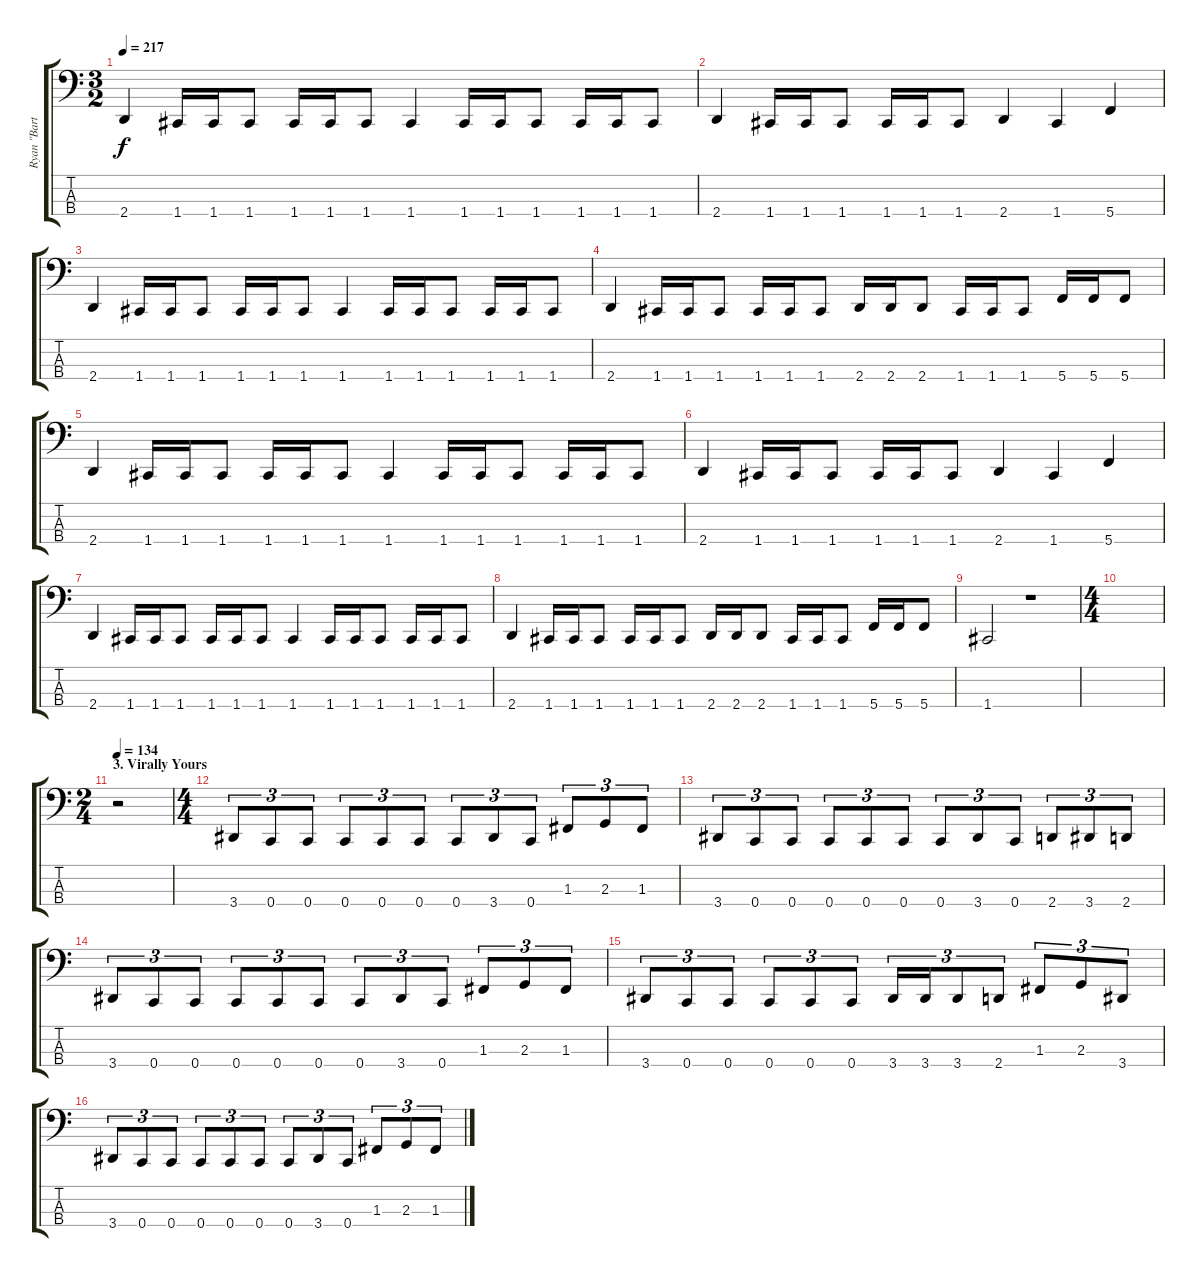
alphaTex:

\track ("Ryan \"Bart\" Williams [Bass (Since 2007)]" "Ryan \"Bart") {instrument electricbassfinger}
\staff {score tabs}
\tuning (Eb2 Bb1 F1 C1) {hide}
\ts (3 2)
\tempo 217
\clef f4
\ks c
2.4.4{dy f} 1.4.16 1.4.16 1.4.8 1.4.16 1.4.16 1.4.8 1.4.4 1.4.16 1.4.16 1.4.8 1.4.16 1.4.16 1.4.8 |
2.4.4 1.4.16 1.4.16 1.4.8 1.4.16 1.4.16 1.4.8 2.4.4 1.4.4 5.4.4 |
2.4.4 1.4.16 1.4.16 1.4.8 1.4.16 1.4.16 1.4.8 1.4.4 1.4.16 1.4.16 1.4.8 1.4.16 1.4.16 1.4.8 |
2.4.4 1.4.16 1.4.16 1.4.8 1.4.16 1.4.16 1.4.8 2.4.16 2.4.16 2.4.8 1.4.16 1.4.16 1.4.8 5.4.16 5.4.16 5.4.8 |
2.4.4 1.4.16 1.4.16 1.4.8 1.4.16 1.4.16 1.4.8 1.4.4 1.4.16 1.4.16 1.4.8 1.4.16 1.4.16 1.4.8 |
2.4.4 1.4.16 1.4.16 1.4.8 1.4.16 1.4.16 1.4.8 2.4.4 1.4.4 5.4.4 |
2.4.4 1.4.16 1.4.16 1.4.8 1.4.16 1.4.16 1.4.8 1.4.4 1.4.16 1.4.16 1.4.8 1.4.16 1.4.16 1.4.8 |
2.4.4 1.4.16 1.4.16 1.4.8 1.4.16 1.4.16 1.4.8 2.4.16 2.4.16 2.4.8 1.4.16 1.4.16 1.4.8 5.4.16 5.4.16 5.4.8 |
1.4.2 r.1 |
\ts (4 4)
|
\ts (2 4)
\section ("" "3. Virally Yours")
\tempo 134
r.2 |
\ts (4 4)
3.4.8{tu (3 2)} 0.4.8{tu (3 2)} 0.4.8{tu (3 2)} 0.4.8{tu (3 2)} 0.4.8{tu (3 2)} 0.4.8{tu (3 2)} 0.4.8{tu (3 2)} 3.4.8{tu (3 2)} 0.4.8{tu (3 2)} 1.3.8{tu (3 2)} 2.3.8{tu (3 2)} 1.3.8{tu (3 2)} |
3.4.8{tu (3 2)} 0.4.8{tu (3 2)} 0.4.8{tu (3 2)} 0.4.8{tu (3 2)} 0.4.8{tu (3 2)} 0.4.8{tu (3 2)} 0.4.8{tu (3 2)} 3.4.8{tu (3 2)} 0.4.8{tu (3 2)} 2.4.8{tu (3 2)} 3.4.8{tu (3 2)} 2.4.8{tu (3 2)} |
3.4.8{tu (3 2)} 0.4.8{tu (3 2)} 0.4.8{tu (3 2)} 0.4.8{tu (3 2)} 0.4.8{tu (3 2)} 0.4.8{tu (3 2)} 0.4.8{tu (3 2)} 3.4.8{tu (3 2)} 0.4.8{tu (3 2)} 1.3.8{tu (3 2)} 2.3.8{tu (3 2)} 1.3.8{tu (3 2)} |
3.4.8{tu (3 2)} 0.4.8{tu (3 2)} 0.4.8{tu (3 2)} 0.4.8{tu (3 2)} 0.4.8{tu (3 2)} 0.4.8{tu (3 2)} 3.4.16{tu (3 2)} 3.4.16{tu (3 2)} 3.4.8{tu (3 2)} 2.4.8{tu (3 2)} 1.3.8{tu (3 2)} 2.3.8{tu (3 2)} 3.4.8{tu (3 2)} |
3.4.8{tu (3 2)} 0.4.8{tu (3 2)} 0.4.8{tu (3 2)} 0.4.8{tu (3 2)} 0.4.8{tu (3 2)} 0.4.8{tu (3 2)} 0.4.8{tu (3 2)} 3.4.8{tu (3 2)} 0.4.8{tu (3 2)} 1.3.8{tu (3 2)} 2.3.8{tu (3 2)} 1.3.8{tu (3 2)}
